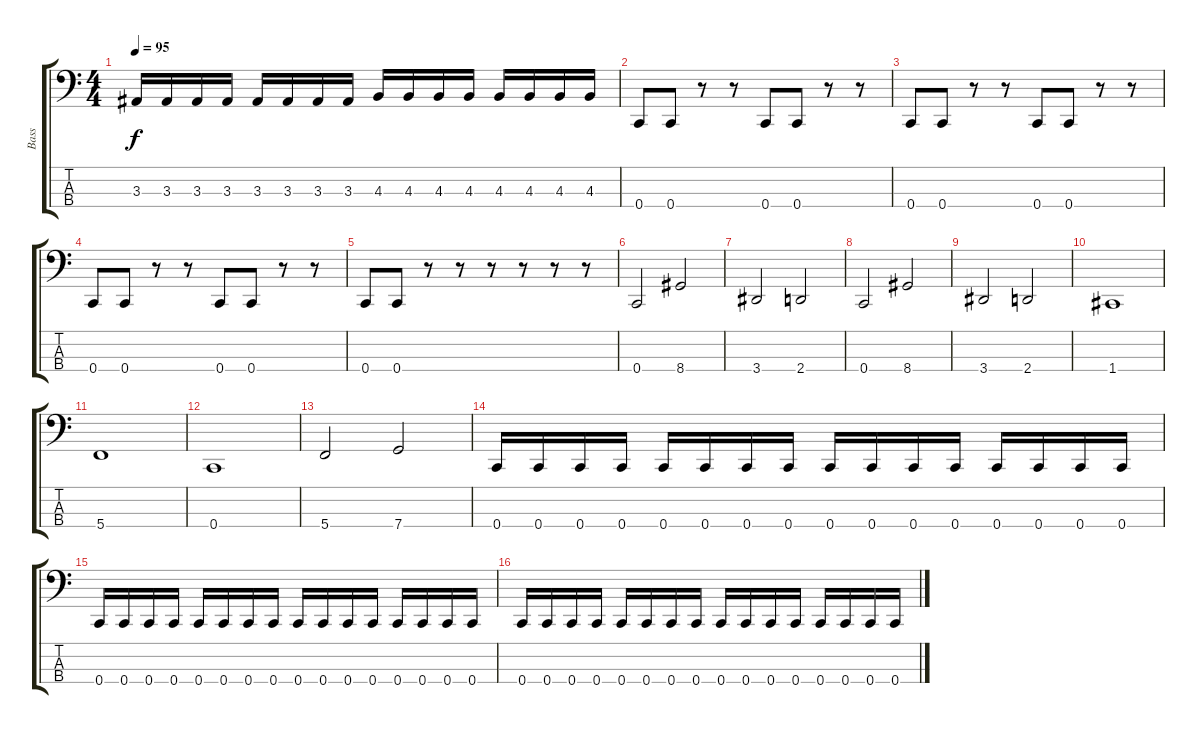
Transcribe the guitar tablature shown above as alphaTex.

\track ("Bass" "Bass") {instrument electricbasspick}
\staff {score tabs}
\tuning (F2 C2 G1 C1) {hide}
\ts (4 4)
\tempo 95
\clef f4
\ks c
3.3.16{dy f} 3.3.16 3.3.16 3.3.16 3.3.16 3.3.16 3.3.16 3.3.16 4.3.16 4.3.16 4.3.16 4.3.16 4.3.16 4.3.16 4.3.16 4.3.16 |
0.4.8 0.4.8 r.8 r.8 0.4.8 0.4.8 r.8 r.8 |
0.4.8 0.4.8 r.8 r.8 0.4.8 0.4.8 r.8 r.8 |
0.4.8 0.4.8 r.8 r.8 0.4.8 0.4.8 r.8 r.8 |
0.4.8 0.4.8 r.8 r.8 r.8 r.8 r.8 r.8 |
0.4.2 8.4.2 |
3.4.2 2.4.2 |
0.4.2 8.4.2 |
3.4.2 2.4.2 |
1.4.1 |
5.4.1 |
0.4.1 |
5.4.2 7.4.2 |
0.4.16 0.4.16 0.4.16 0.4.16 0.4.16 0.4.16 0.4.16 0.4.16 0.4.16 0.4.16 0.4.16 0.4.16 0.4.16 0.4.16 0.4.16 0.4.16 |
0.4.16 0.4.16 0.4.16 0.4.16 0.4.16 0.4.16 0.4.16 0.4.16 0.4.16 0.4.16 0.4.16 0.4.16 0.4.16 0.4.16 0.4.16 0.4.16 |
0.4.16 0.4.16 0.4.16 0.4.16 0.4.16 0.4.16 0.4.16 0.4.16 0.4.16 0.4.16 0.4.16 0.4.16 0.4.16 0.4.16 0.4.16 0.4.16
